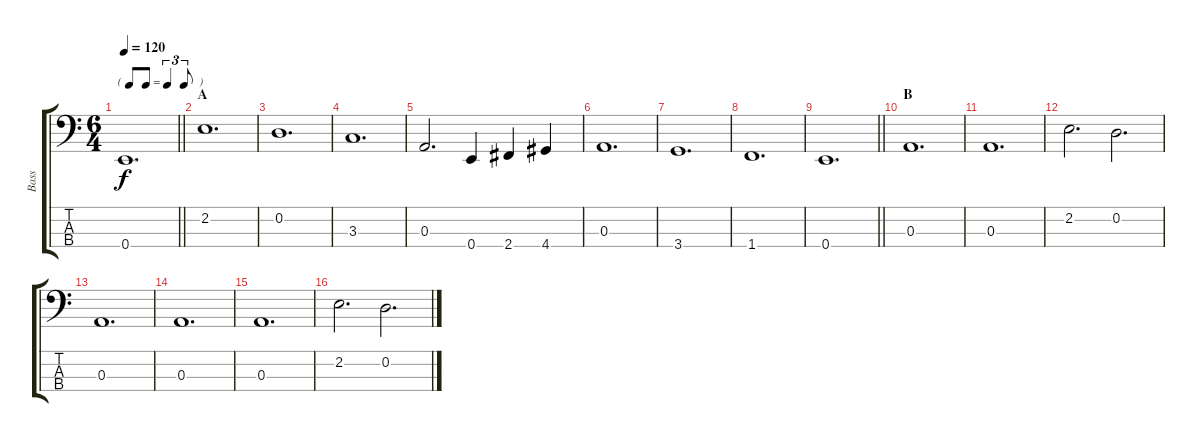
\track ("Bass" "Bass") {instrument electricbassfinger}
\staff {score tabs}
\tuning (G2 D2 A1 E1) {hide}
\ts (6 4)
\tf triplet8th
\tempo 120
\clef f4
\barLineRight lightlight
\ks c
0.4.1{d dy f} |
\section ("" "A")
2.2.1{d} |
0.2.1{d} |
3.3.1{d} |
0.3.2{d} 0.4.4 2.4.4 4.4.4 |
0.3.1{d} |
3.4.1{d} |
1.4.1{d} |
\barLineRight lightlight
0.4.1{d} |
\section ("" "B")
0.3.1{d} |
0.3.1{d} |
2.2.2{d} 0.2.2{d} |
0.3.1{d} |
0.3.1{d} |
0.3.1{d} |
2.2.2{d} 0.2.2{d}
